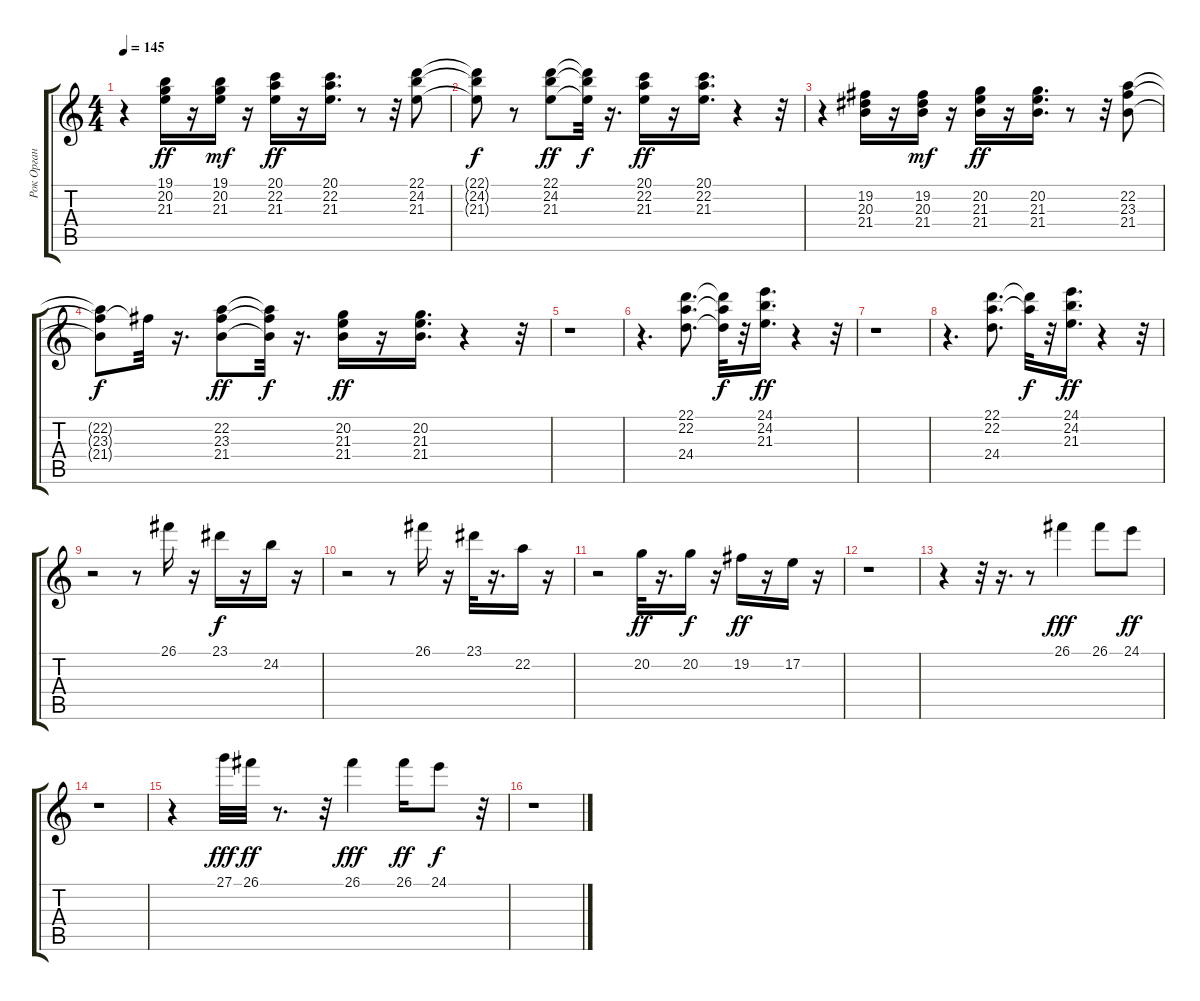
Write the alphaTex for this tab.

\track ("Рок Орган" "Рок Орган") {instrument rockorgan}
\staff {score tabs}
\tuning (E4 B3 G3 D3 A2 E2) {hide}
\ts (4 4)
\tempo 145
\clef g2
\ks c
r.4{dy ff} (19.1 20.2 21.3).16 r.16 (19.1 20.2 21.3).16{dy mf} r.16 (20.1 22.2 21.3).16{dy ff} r.16 (20.1 22.2 21.3).16{d} r.8 r.32 (22.1 24.2 21.3).8 |
(22.1{t} 24.2{t} 21.3{t}).8{dy f} r.8 (22.1 24.2 21.3).8{dy ff} (22.1{t} 24.2{t} 21.3{t}).32{dy f} r.16{d} (20.1 22.2 21.3).16{dy ff} r.16 (20.1 22.2 21.3).16{d} r.4 r.32 |
r.4 (19.2 20.3 21.4).16 r.16 (19.2 20.3 21.4).16{dy mf} r.16 (20.2 21.3 21.4).16{dy ff} r.16 (20.2 21.3 21.4).16{d} r.8 r.32 (22.2 23.3 21.4).8 |
(22.2{t} 23.3{t} 21.4{t}).8{dy f} 23.3{t}.32 r.16{d} (22.2 23.3 21.4).8{dy ff} (22.2{t} 23.3{t} 21.4{t}).32{dy f} r.16{d} (20.2 21.3 21.4).16{dy ff} r.16 (20.2 21.3 21.4).16{d} r.4 r.32 |
r.1 |
r.4{d} (22.1 22.2 24.4).8{d} (22.1{t} 22.2{t} 24.4{t}).32{dy f} r.32 (24.1 24.2 21.3).16{d dy ff} r.4 r.32 |
r.1 |
r.4{d} (22.1 22.2 24.4).8{d} (22.1{t} 22.2{t}).32{dy f} r.32 (24.1 24.2 21.3).16{d dy ff} r.4 r.32 |
r.2 r.8 26.1.16 r.16 23.1.16{dy f} r.16 24.2.16 r.16 |
r.2 r.8 26.1.16 r.16 23.1.32 r.16{d} 22.2.16 r.16 |
r.2 20.2.32{dy ff} r.16{d} 20.2.16{dy f} r.16 19.2.16{dy ff} r.16 17.2.16 r.16 |
r.1 |
r.4 r.32 r.16{d} r.8 26.1.4{dy fff} 26.1.8 24.1.8{dy ff} |
r.1 |
r.4 27.1.32{dy fff} 26.1.32{dy ff} r.8{d} r.32 26.1.4{dy fff} 26.1.16{dy ff} 24.1.8{dy f} r.32 |
r.1
